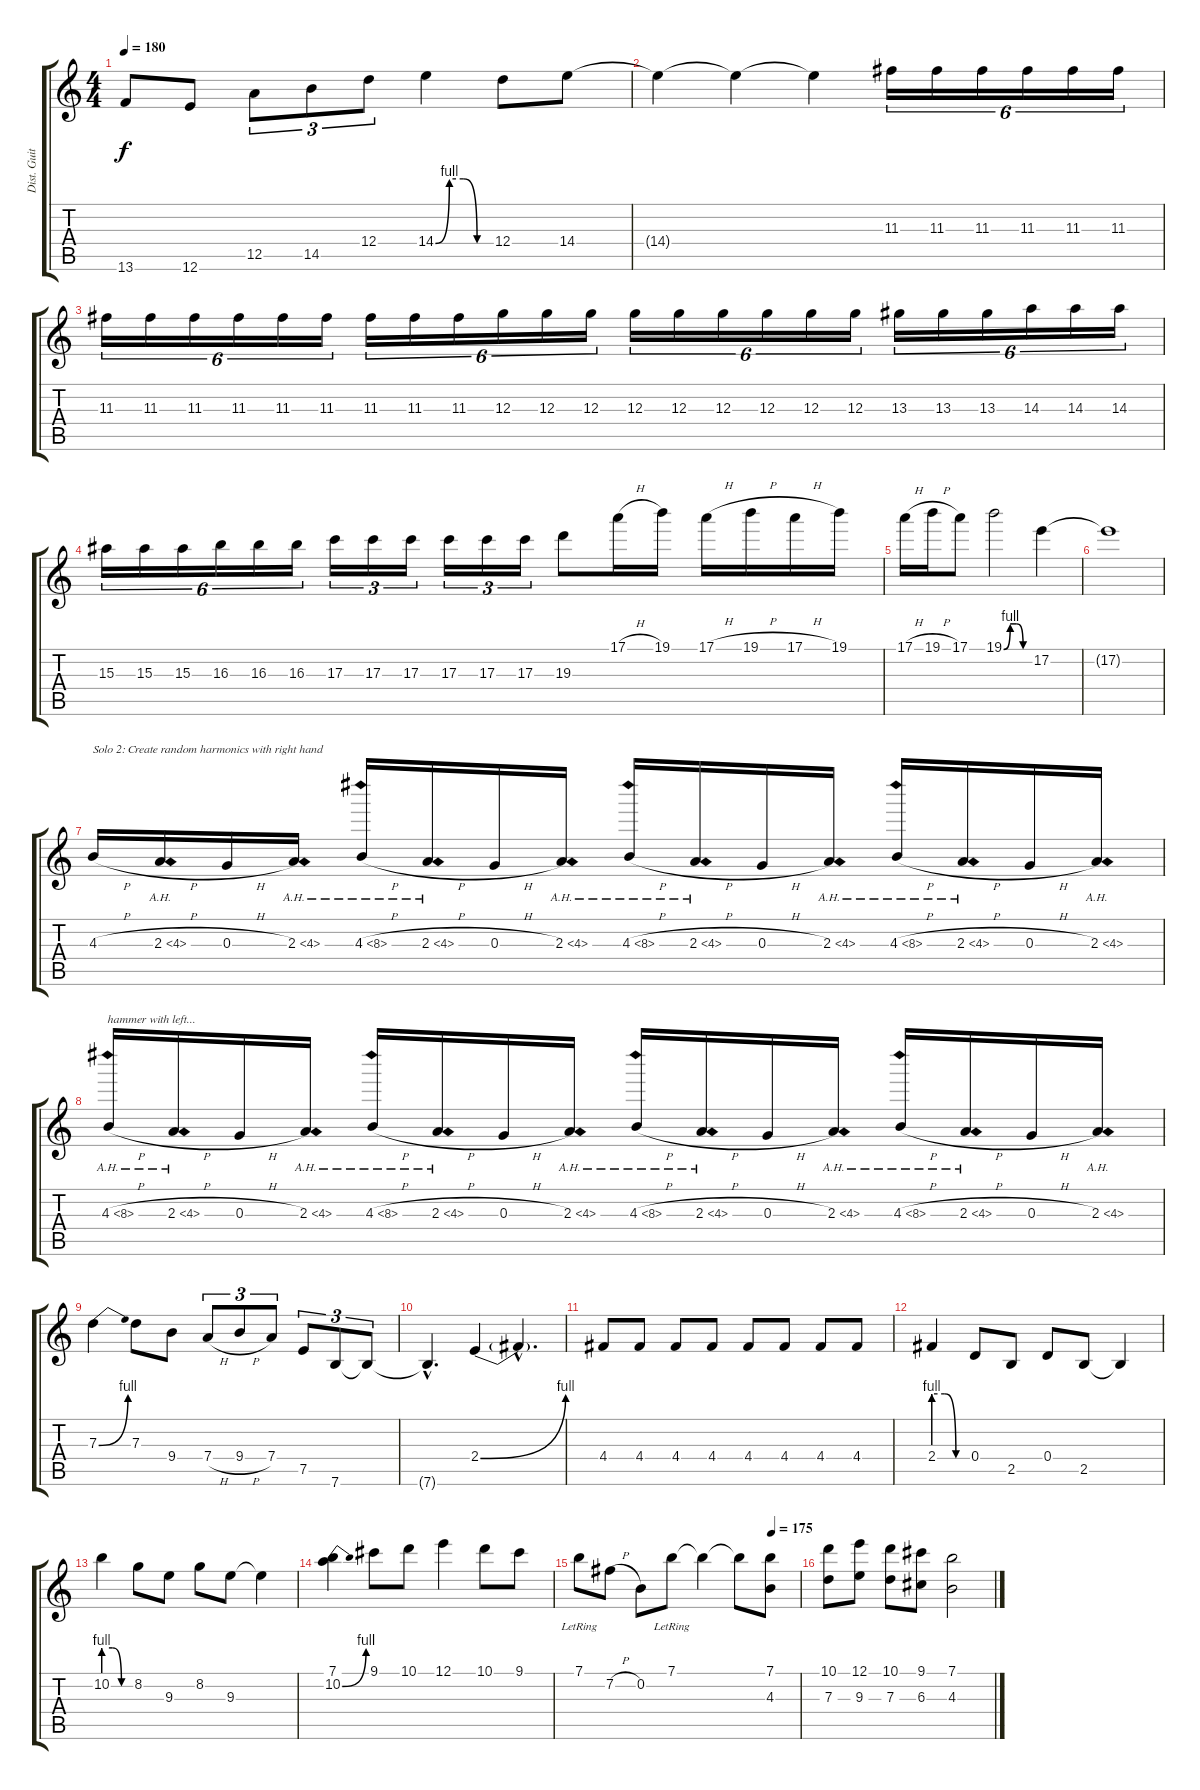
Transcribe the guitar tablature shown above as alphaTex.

\track ("Dist. Guitar 1" "Dist. Guit") {instrument distortionguitar}
\staff {score tabs}
\tuning (E4 B3 G3 D3 A2 E2) {hide}
\ts (4 4)
\tempo 180
\clef g2
\ks c
13.6.8{dy f} 12.6.8 12.5.8{tu (3 2)} 14.5.8{tu (3 2)} 12.4.8{tu (3 2)} 14.4{be (custom 0 0 15 4 30 4 45 0 60 0)}.4 12.4.8 14.4.8 |
14.4{t}.4 14.4{t}.4 14.4{t}.4 11.3.16{tu (6 4)} 11.3.16{tu (6 4)} 11.3.16{tu (6 4)} 11.3.16{tu (6 4)} 11.3.16{tu (6 4)} 11.3.16{tu (6 4)} |
11.3.16{tu (6 4)} 11.3.16{tu (6 4)} 11.3.16{tu (6 4)} 11.3.16{tu (6 4)} 11.3.16{tu (6 4)} 11.3.16{tu (6 4)} 11.3.16{tu (6 4)} 11.3.16{tu (6 4)} 11.3.16{tu (6 4)} 12.3.16{tu (6 4)} 12.3.16{tu (6 4)} 12.3.16{tu (6 4)} 12.3.16{tu (6 4)} 12.3.16{tu (6 4)} 12.3.16{tu (6 4)} 12.3.16{tu (6 4)} 12.3.16{tu (6 4)} 12.3.16{tu (6 4)} 13.3.16{tu (6 4)} 13.3.16{tu (6 4)} 13.3.16{tu (6 4)} 14.3.16{tu (6 4)} 14.3.16{tu (6 4)} 14.3.16{tu (6 4)} |
15.3.16{tu (6 4)} 15.3.16{tu (6 4)} 15.3.16{tu (6 4)} 16.3.16{tu (6 4)} 16.3.16{tu (6 4)} 16.3.16{tu (6 4)} 17.3.16{tu (3 2)} 17.3.16{tu (3 2)} 17.3.16{tu (3 2)} 17.3.16{tu (3 2)} 17.3.16{tu (3 2)} 17.3.16{tu (3 2)} 19.3.8 17.1{h}.16 19.1.16 17.1{h}.16 19.1{h}.16 17.1{h}.16 19.1.16 |
17.1{h}.16 19.1{h}.16 17.1.8 19.1{be (custom 0 0 15 4 30 4 45 0 60 0)}.2 17.2.4 |
17.2{t}.1 |
4.3{h}.16{txt "Solo 2: Create random harmonics with right hand" volume 12 instrument distortionguitar} 2.3{ah 2 h}.16 0.3{h}.16 2.3{ah 2}.16 4.3{ah 4 h}.16 2.3{ah 2 h}.16 0.3{h}.16 2.3{ah 2}.16 4.3{ah 4 h}.16 2.3{ah 2 h}.16 0.3{h}.16 2.3{ah 2}.16 4.3{ah 4 h}.16 2.3{ah 2 h}.16 0.3{h}.16 2.3{ah 2}.16 |
4.3{ah 4 h}.16{txt "hammer with left..."} 2.3{ah 2 h}.16 0.3{h}.16 2.3{ah 2}.16 4.3{ah 4 h}.16 2.3{ah 2 h}.16 0.3{h}.16 2.3{ah 2}.16 4.3{ah 4 h}.16 2.3{ah 2 h}.16 0.3{h}.16 2.3{ah 2}.16 4.3{ah 4 h}.16 2.3{ah 2 h}.16 0.3{h}.16 2.3{ah 2}.16 |
7.3{be (bend 0 0 60 4)}.4 7.3.8 9.4.8 7.4{h}.8{tu (3 2)} 9.4{h}.8{tu (3 2)} 7.4.8{tu (3 2)} 7.5.8{tu (3 2)} 7.6.8{tu (3 2)} 7.6{t}.8{tu (3 2)} |
7.6{hac t}.4{d} 2.4{be (bend 0 0 60 4)}.4 2.4{hac t}.4{d} |
4.4.8 4.4.8 4.4.8 4.4.8 4.4.8 4.4.8 4.4.8 4.4.8 |
2.4{be (custom 0 4 20 4 40 0 60 0)}.4 0.4.8 2.5.8 0.4.8 2.5.8 2.5{t}.4 |
10.2{be (custom 0 4 20 4 40 0 60 0)}.4 8.2.8 9.3.8 8.2.8 9.3.8 9.3{t}.4 |
(7.1 10.2{be (bend 0 0 60 4)}).4 9.1.8 10.1.8 12.1.4 10.1.8 9.1.8 |
\tempo (175 0.875)
7.1{lr}.8 7.2{h}.8 0.2.8 7.1{lr}.8 7.1{t}.4 7.1{t}.8 (7.1 4.3).8{volume 10} |
(10.1 7.3).8 (12.1 9.3).8 (10.1 7.3).8 (9.1 6.3).8 (7.1 4.3).2
